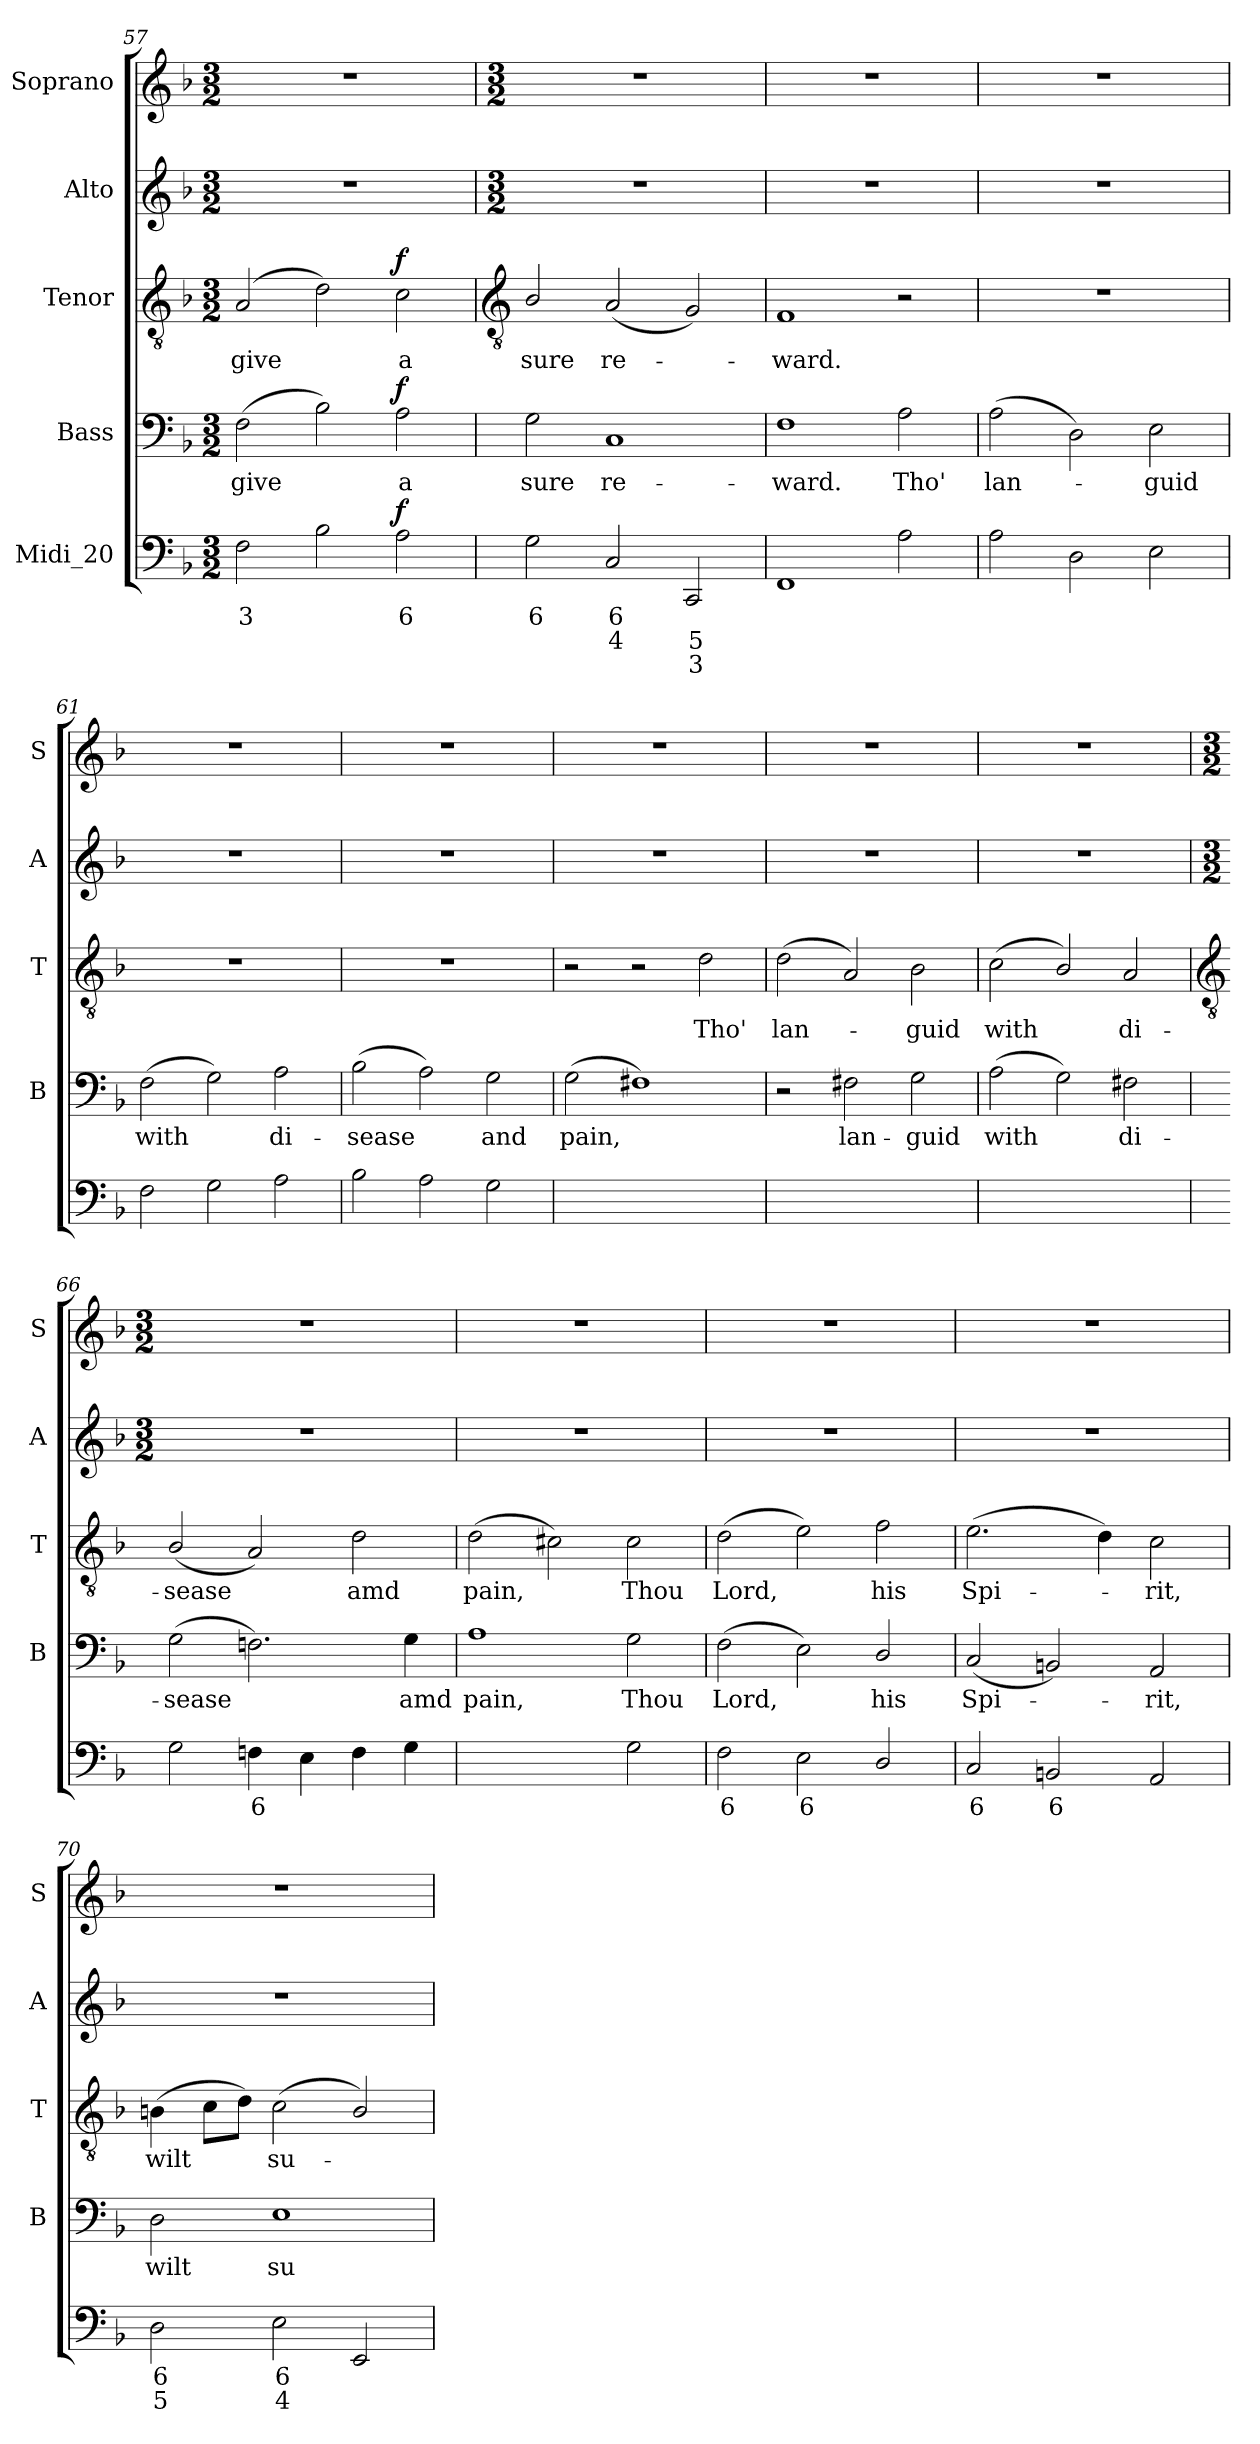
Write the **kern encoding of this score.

**kern	**text	**text	**text	**dynam	**kern	**text	**dynam	**kern	**text	**dynam	**kern	**kern
*part5	*part5	*part5	*part5	*part5	*part4	*part4	*part4	*part3	*part3	*part3	*part2	*part1
*staff5	*staff5	*staff5	*staff5	*staff5	*staff4	*staff4	*staff4	*staff3	*staff3	*staff3	*staff2	*staff1
*I"Midi_20	*	*	*	*	*I"Bass	*	*	*I"Tenor	*	*	*I"Alto	*I"Soprano
*	*	*	*	*	*I'B	*	*	*I'T	*	*	*I'A	*I'S
*clefF4	*	*	*	*	*clefF4	*	*	*clefGv2	*	*	*clefG2	*clefG2
*k[b-]	*	*	*	*	*k[b-]	*	*	*k[b-]	*	*	*k[b-]	*k[b-]
*F:	*	*	*	*	*F:	*	*	*F:	*	*	*F:	*F:
*M3/2	*	*	*	*	*M3/2	*	*	*M3/2	*	*	*M3/2	*M3/2
=57	=57	=57	=57	=57	=57	=57	=57	=57	=57	=57	=57	=57
!	!LO:LY:b	!	!	!	!	!LO:LY:b	!	!	!LO:LY:b	!	!	!
2F	3	.	.	.	(>2F	give	.	(<2A	give	.	1.r	1.r
2B-	.	.	.	.	2B-)	.	.	2d)	.	.	.	.
!	!LO:LY:b	!	!	!LO:DY:b	!	!LO:LY:b	!LO:DY:b	!	!LO:LY:b	!LO:DY:b	!	!
2A	6	.	.	f	2A	a	f	2c	a	f	.	.
!!LO:LB:g=z
=58	=58	=58	=58	=58	=58	=58	=58	=58	=58	=58	=58	=58
*	*	*	*	*	*	*	*	*clefGv2	*	*	*	*
*	*	*	*	*	*	*	*	*	*	*	*M3/2	*M3/2
!	!LO:LY:b	!	!	!	!	!LO:LY:b	!	!	!LO:LY:b	!	!	!
2G	6	.	.	.	2G	sure	.	2B-/	sure	.	1.r	1.r
!	!LO:LY:b	!LO:LY:b	!	!	!	!LO:LY:b	!	!	!LO:LY:b	!	!	!
2C	6	4	.	.	1C	re-	.	(<2A	re-	.	.	.
!	!	!LO:LY:b	!LO:LY:b	!	!	!	!	!	!	!	!	!
2CC	.	5	3	.	.	.	.	2G)	.	.	.	.
=59	=59	=59	=59	=59	=59	=59	=59	=59	=59	=59	=59	=59
!	!	!	!	!	!	!LO:LY:b	!	!	!LO:LY:b	!	!	!
1FF	.	.	.	.	1F	-ward.	.	1F	ward.	.	1.r	1.r
!	!	!	!	!	!	!LO:LY:b	!	!	!	!	!	!
2A	.	.	.	.	2A	Tho'	.	2r	.	.	.	.
=60	=60	=60	=60	=60	=60	=60	=60	=60	=60	=60	=60	=60
!	!	!	!	!	!	!LO:LY:b	!	!LO:N:vis=1	!	!	!	!
2A	.	.	.	.	(2A	lan-	.	1.r	.	.	1.r	1.r
2D	.	.	.	.	2D)	.	.	.	.	.	.	.
!	!	!	!	!	!	!LO:LY:b	!	!	!	!	!	!
2E	.	.	.	.	2E	guid	.	.	.	.	.	.
=61	=61	=61	=61	=61	=61	=61	=61	=61	=61	=61	=61	=61
!	!	!	!	!	!	!LO:LY:b	!	!LO:N:vis=1	!	!	!	!
2F	.	.	.	.	(>2F	with	.	1.r	.	.	1.r	1.r
2G	.	.	.	.	2G)	.	.	.	.	.	.	.
!	!	!	!	!	!	!LO:LY:b	!	!	!	!	!	!
2A	.	.	.	.	2A	di-	.	.	.	.	.	.
=62	=62	=62	=62	=62	=62	=62	=62	=62	=62	=62	=62	=62
!	!	!	!	!	!	!LO:LY:b	!	!LO:N:vis=1	!	!	!	!
2B-	.	.	.	.	(>2B-	-sease	.	1.r	.	.	1.r	1.r
2A	.	.	.	.	2A)	.	.	.	.	.	.	.
!	!	!	!	!	!	!LO:LY:b	!	!	!	!	!	!
2G	.	.	.	.	2G	and	.	.	.	.	.	.
=63	=63	=63	=63	=63	=63	=63	=63	=63	=63	=63	=63	=63
!	!LO:LY:b	!	!	!	!	!LO:LY:b	!	!	!	!	!	!
[2Dyy	4	.	.	.	(>2G	pain,	.	2r	.	.	1.r	1.r
1Dyy_	.	.	.	.	1F#X)	.	.	2r	.	.	.	.
!	!	!	!	!	!	!	!	!	!LO:LY:b	!	!	!
.	.	.	.	.	.	.	.	2d	Tho'	.	.	.
=64	=64	=64	=64	=64	=64	=64	=64	=64	=64	=64	=64	=64
!	!	!	!	!	!	!	!	!	!LO:LY:b	!	!	!
(>1Dyy_	.	.	.	.	2r	.	.	(<2d	lan-	.	1.r	1.r
!	!	!	!	!	!	!LO:LY:b	!	!	!	!	!	!
.	.	.	.	.	2F#X	lan-	.	2A)	.	.	.	.
!	!LO:LY:b	!LO:LY:b	!	!	!	!LO:LY:b	!	!	!LO:LY:b	!	!	!
2Dyy_	6	4	.	.	2G	-guid	.	2B-	guid	.	.	.
=65	=65	=65	=65	=65	=65	=65	=65	=65	=65	=65	=65	=65
!	!LO:LY:b	!	!	!	!	!LO:LY:b	!	!	!LO:LY:b	!	!	!
2Dyy_)	7	.	.	.	(>2A	with	.	(<2c	with	.	1.r	1.r
!	!LO:LY:b	!LO:LY:b	!	!	!	!	!	!	!	!	!	!
2Dyy_	6	4	.	.	2G)	.	.	2B-/)	.	.	.	.
!	!LO:LY:b	!	!	!	!	!LO:LY:b	!	!	!LO:LY:b	!	!	!
2Dyy]	5	.	.	.	2F#X	di-	.	2A	di-	.	.	.
!!LO:LB:g=z
=66	=66	=66	=66	=66	=66	=66	=66	=66	=66	=66	=66	=66
*	*	*	*	*	*	*	*	*clefGv2	*	*	*	*
*	*	*	*	*	*	*	*	*	*	*	*M3/2	*M3/2
!	!	!	!	!	!	!LO:LY:b	!	!	!LO:LY:b	!	!	!
2G	.	.	.	.	(>2G	-sease	.	(<2B-/	-sease	.	1.r	1.r
!	!LO:LY:b	!	!	!	!	!	!	!	!	!	!	!
4Fn	6	.	.	.	2.Fn)	.	.	2A)	.	.	.	.
4E	.	.	.	.	.	.	.	.	.	.	.	.
!	!	!	!	!	!	!	!	!	!LO:LY:b	!	!	!
4F	.	.	.	.	.	.	.	2d	amd	.	.	.
!	!	!	!	!	!	!LO:LY:b	!	!	!	!	!	!
4G	.	.	.	.	4G	amd	.	.	.	.	.	.
=67	=67	=67	=67	=67	=67	=67	=67	=67	=67	=67	=67	=67
!	!LO:LY:b	!	!	!	!	!LO:LY:b	!	!	!LO:LY:b	!	!	!
[2Ayy	4	.	.	.	1A	pain,	.	(>2d	pain,	.	1.r	1.r
2Ayy]	.	.	.	.	.	.	.	2c#X)	.	.	.	.
!	!	!	!	!	!	!LO:LY:b	!	!	!LO:LY:b	!	!	!
2G	.	.	.	.	2G	Thou	.	2c#	Thou	.	.	.
=68	=68	=68	=68	=68	=68	=68	=68	=68	=68	=68	=68	=68
!	!LO:LY:b	!	!	!	!	!LO:LY:b	!	!	!LO:LY:b	!	!	!
2F	6	.	.	.	(>2F	Lord,	.	(>2d	Lord,	.	1.r	1.r
!	!LO:LY:b	!	!	!	!	!	!	!	!	!	!	!
2E	6	.	.	.	2E)	.	.	2e)	.	.	.	.
!	!	!	!	!	!	!LO:LY:b	!	!	!LO:LY:b	!	!	!
2D/	.	.	.	.	2D/	his	.	2f	his	.	.	.
=69	=69	=69	=69	=69	=69	=69	=69	=69	=69	=69	=69	=69
!	!LO:LY:b	!	!	!	!	!LO:LY:b	!	!	!LO:LY:b	!	!	!
2C	6	.	.	.	(<2C	Spi-	.	(>2.e	Spi-	.	1.r	1.r
!	!LO:LY:b	!	!	!	!	!	!	!	!	!	!	!
2BBn	6	.	.	.	2BBn)	.	.	.	.	.	.	.
.	.	.	.	.	.	.	.	4d)	.	.	.	.
!	!	!	!	!	!	!LO:LY:b	!	!	!LO:LY:b	!	!	!
2AA	.	.	.	.	2AA	rit,	.	2c	rit,	.	.	.
=70	=70	=70	=70	=70	=70	=70	=70	=70	=70	=70	=70	=70
!	!LO:LY:b	!LO:LY:b	!	!	!	!LO:LY:b	!	!	!LO:LY:b	!	!	!
2D	6	5	.	.	2D	wilt	.	(>4Bn	wilt	.	1.r	1.r
.	.	.	.	.	.	.	.	8cL	.	.	.	.
.	.	.	.	.	.	.	.	8dJ)	.	.	.	.
!	!LO:LY:b	!LO:LY:b	!	!	!	!LO:LY:b	!	!	!LO:LY:b	!	!	!
2E	6	4	.	.	1E	su-	.	(<2c	su-	.	.	.
2EE	.	.	.	.	.	.	.	2B/)	.	.	.	.
=	=	=	=	=	=	=	=	=	=	=	=	=
*-	*-	*-	*-	*-	*-	*-	*-	*-	*-	*-	*-	*-
